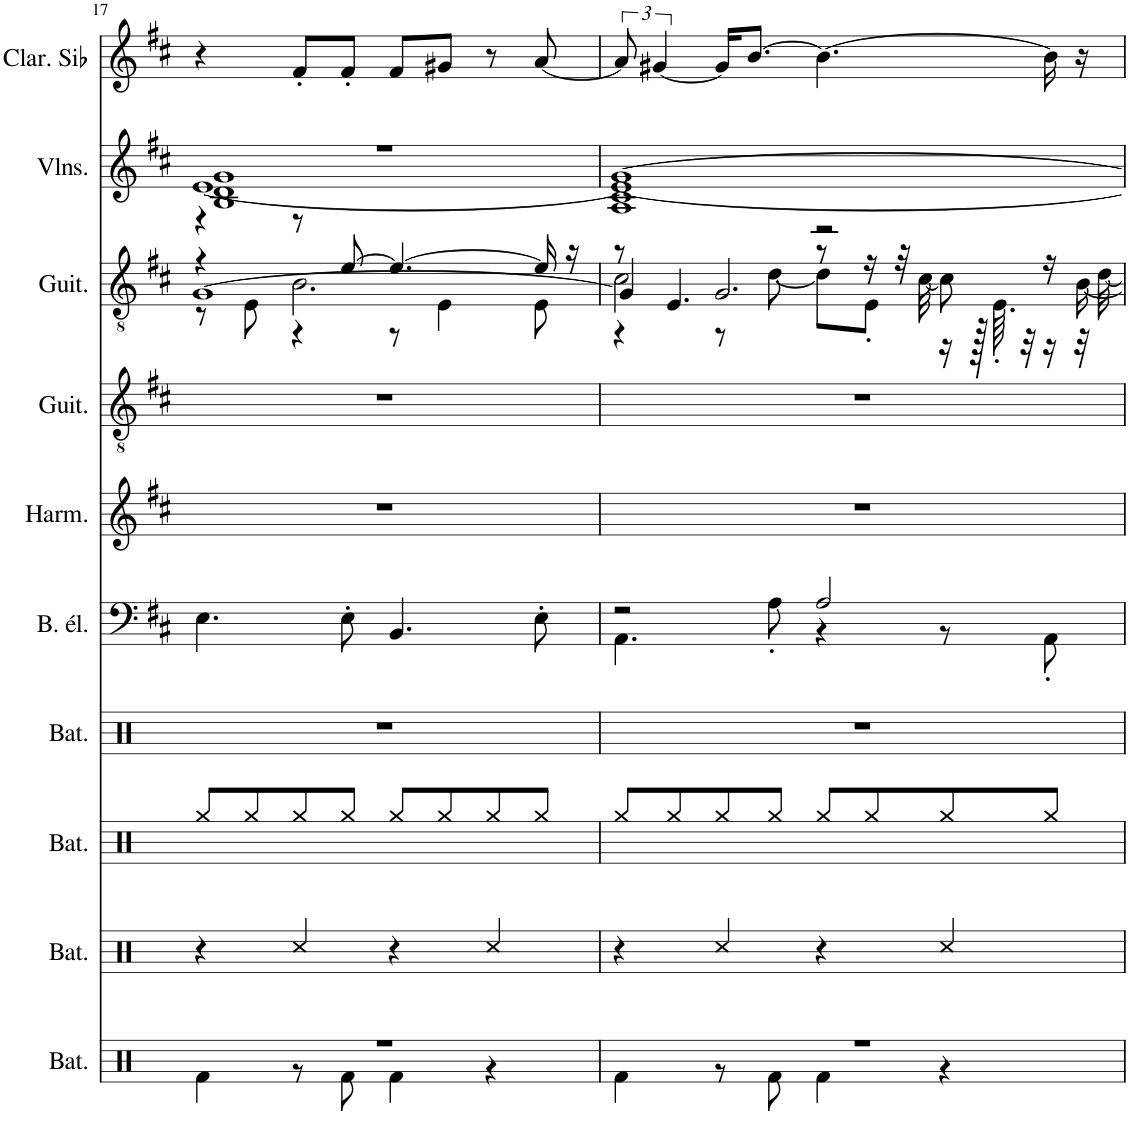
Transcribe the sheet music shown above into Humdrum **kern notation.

**kern	**kern	**kern	**kern	**kern	**kern	**kern	**kern	**kern	**kern
*part10	*part9	*part8	*part7	*part6	*part5	*part4	*part3	*part2	*part1
*staff10	*staff9	*staff8	*staff7	*staff6	*staff5	*staff4	*staff3	*staff2	*staff1
*I"Batterie, Drums	*I"Batterie, Drums	*I"Batterie, Drums	*I"Batterie, Drums	*I"Basse électrique, Electric Bass (finger)	*I"Harmonica, Harmonica	*I"Guitare acoustique, Electric Guitar (jazz)	*I"Guitare acoustique, Electric Guitar (jazz)	*I"Violons, String Ensemble 1	*I"Clarinette en Sib
*I'Bat.	*I'Bat.	*I'Bat.	*I'Bat.	*I'B. él.	*I'Harm.	*I'Guit.	*I'Guit.	*I'Vlns.	*I'Clar. Sib
!!LO:PB:g=z
*clefX	*clefX	*clefX	*clefX	*clefF4	*clefG2	*clefGv2	*clefGv2	*clefG2	*clefG2
*	*	*	*	*Trd7c12	*	*	*	*	*Trd1c2
*k[]	*k[]	*k[]	*k[]	*k[f#c#]	*k[f#c#]	*k[f#c#]	*k[f#c#]	*k[f#c#]	*k[f#c#]
*M4/4	*M4/4	*M4/4	*M4/4	*M4/4	*M4/4	*M4/4	*M4/4	*M4/4	*M4/4
=17	=17	=17	=17	=17	=17	=17	=17	=17	=17
*^	*	*	*	*	*	*	*^	*^	*
*	*	*	*	*	*	*	*	*	*^	*	*^	*
*	*	*	*	*	*	*	*	*	*	*^	*	*	*	*
1r	4Rf\	4r	8Rgg/L	1r	4.E\	1r	1r	4r	4r	[1G	8r	1r	[1e	1B 1d 1g	4r
.	.	.	8Rgg/	.	.	.	.	.	.	.	8E\	.	.	.	.
.	8r	4Rcc/	8Rgg/	.	.	.	.	8r	2.B\	.	4r	.	.	.	8f#'/L
.	8Rf\	.	8Rgg/J	.	8E'\	.	.	[8e/	.	.	.	.	.	.	8f#'/J
.	4Rf\	4r	8Rgg/L	.	4.BB/	.	.	4.e/_	.	.	8r	.	.	.	8f#/L
.	.	.	8Rgg/	.	.	.	.	.	.	.	4E\	.	.	.	8g#X/J
.	4r	4Rcc/	8Rgg/	.	.	.	.	.	.	.	.	.	.	.	8r
.	.	.	8Rgg/J	.	8E'\	.	.	16e/]	.	.	8E\	.	.	.	[8a/
.	.	.	.	.	.	.	.	16r	.	.	.	.	.	.	.
=18	=18	=18	=18	=18	=18	=18	=18	=18	=18	=18	=18	=18	=18	=18	=18
*	*	*	*	*	*^	*	*	*	*	*	*	*	*	*	*
1r	4Rf\	4r	8Rgg/L	1r	2r	4.AA\	1r	1r	8r	2c#\	4G/]	4r	[1g	1e_	1A 1c#	12a/]
.	.	.	.	.	.	.	.	.	.	.	.	.	.	.	.	[6g#X/
.	.	.	8Rgg/	.	.	.	.	.	4.E/	.	.	.	.	.	.	.
.	8r	4Rcc/	8Rgg/	.	.	.	.	.	.	.	2.G/	8r	.	.	.	16g#/KL]
.	.	.	.	.	.	.	.	.	.	.	.	.	.	.	.	[8.b/J
.	8Rf\	.	8Rgg/J	.	.	8A'\	.	.	.	.	.	[8d\	.	.	.	.
.	4Rf\	4r	8Rgg/L	.	2A/	4r	.	.	2r	8r	.	8d\L]	.	.	.	4.b\_
.	.	.	8Rgg/	.	.	.	.	.	.	16r	.	8E'\J	.	.	.	.
.	.	.	.	.	.	.	.	.	.	32r	.	.	.	.	.	.
.	.	.	.	.	.	.	.	.	.	[32c#\	.	.	.	.	.	.
.	4r	4Rcc/	8Rgg/	.	.	8r	.	.	.	8c#\]	.	16r	.	.	.	.
.	.	.	.	.	.	.	.	.	.	.	.	128r	.	.	.	.
.	.	.	.	.	.	.	.	.	.	.	.	64.E'\	.	.	.	.
.	.	.	.	.	.	.	.	.	.	.	.	32r	.	.	.	.
.	.	.	8Rgg/J	.	.	8AA'\	.	.	.	16r	.	16r	.	.	.	16b\]
.	.	.	.	.	.	.	.	.	.	[16B\	.	32r	.	.	.	16r
.	.	.	.	.	.	.	.	.	.	.	.	[32d\	.	.	.	.
*	*	*	*	*	*	*	*	*	*v	*v	*v	*v	*	*	*	*
*v	*v	*	*	*	*v	*v	*	*	*	*v	*v	*v	*
=	=	=	=	=	=	=	=	=	=
*-	*-	*-	*-	*-	*-	*-	*-	*-	*-
